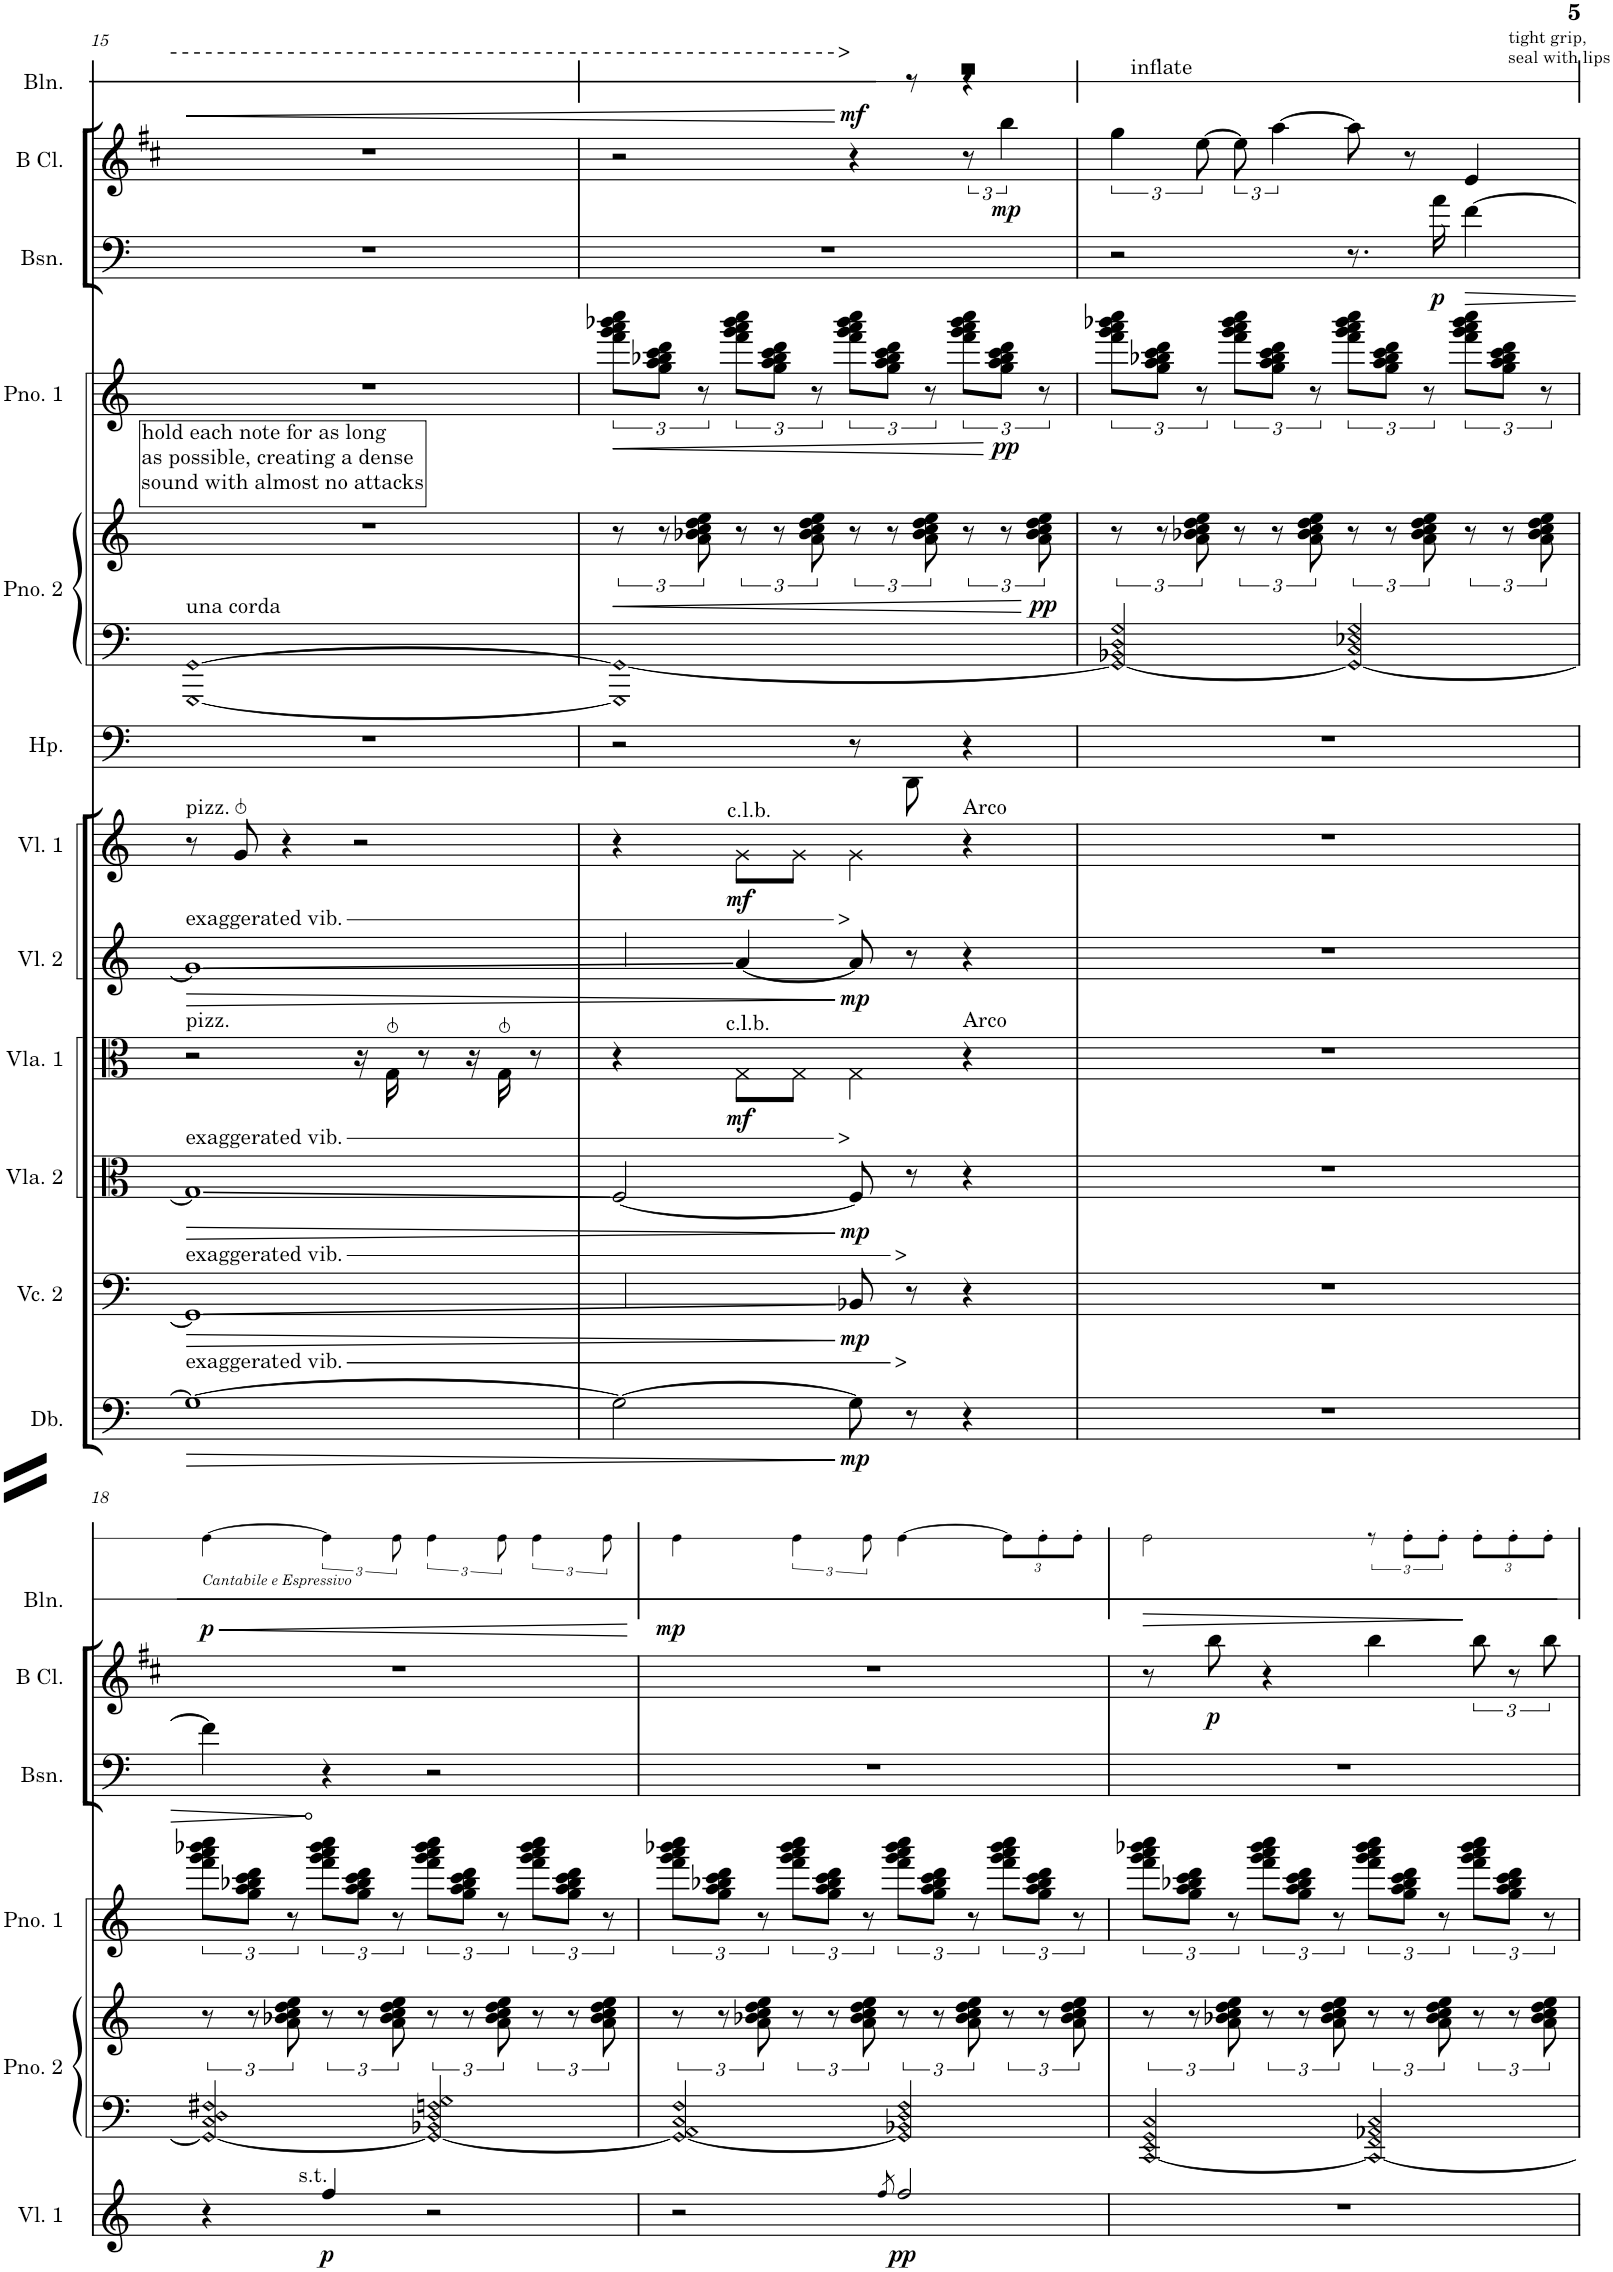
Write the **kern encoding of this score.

**kern	**dynam	**kern	**dynam	**kern	**dynam	**kern	**dynam	**kern	**dynam	**kern	**dynam	**kern	**kern	**kern	**dynam	**kern	**dynam	**kern	**dynam	**kern	**dynam	**kern	**dynam	**kern
*part14	*part14	*part13	*part13	*part12	*part12	*part11	*part11	*part10	*part10	*part9	*part9	*part8	*part7	*part6	*part6	*part5	*part5	*part4	*part4	*part3	*part3	*part2	*part2	*part1
*staff14	*staff14	*staff13	*staff13	*staff12	*staff12	*staff11	*staff11	*staff10	*staff10	*staff9	*staff9	*staff8	*staff7	*staff6	*staff6	*staff5	*staff5	*staff4	*staff4	*staff3	*staff3	*staff2	*staff2	*staff1
*I"Double Bass	*	*I"Violoncello 2	*	*I"Viola 2	*	*I"Viola 1	*	*I"Violin 2	*	*I"Violin 1	*	*I"Harp	*I"Piano 2	*I"Piano 2	*	*I"Piano 1	*	*I"Bassoon	*	*I"Clarinet in B	*	*I"Balloon	*	*I"atmen
*I'Db.	*	*I'Vc. 2	*	*I'Vla. 2	*	*I'Vla. 1	*	*I'Vl. 2	*	*I'Vl. 1	*	*I'Hp.	*I'Pno. 2	*I'Pno. 2	*	*I'Pno. 1	*	*I'Bsn.	*	*	*	*I'Bln.	*	*
!!LO:PB:g=z
*clefF4	*	*clefF4	*	*clefC3	*	*clefC3	*	*clefG2	*	*clefG2	*	*clefF4	*clefF4	*clefG2	*	*clefG2	*	*clefC3	*	*clefG2	*	*clefG2	*	*clefG2
*Trd7c12	*	*	*	*	*	*	*	*	*	*	*	*	*	*	*	*	*	*	*	*Trd1c2	*	*Trd-7c-12	*	*
*k[]	*	*k[]	*	*k[]	*	*k[]	*	*k[]	*	*k[]	*	*k[]	*k[]	*k[]	*	*k[]	*	*k[]	*	*k[f#c#]	*	*k[]	*	*k[]
*M4/4	*	*M4/4	*	*M4/4	*	*M4/4	*	*M4/4	*	*M4/4	*	*M4/4	*M4/4	*M4/4	*	*M4/4	*	*M4/4	*	*M4/4	*	*M4/4	*	*M4/4
=15	=15	=15	=15	=15	=15	=15	=15	=15	=15	=15	=15	=15	=15	=15	=15	=15	=15	=15	=15	=15	=15	=15	=15	=15
!	!	!	!	!	!	!	!	!	!	!	!	!	!	!LO:TX:a:t=hold each note for as long	!	!	!	!	!	!	!	!	!	!
!	!	!	!	!	!	!	!	!	!	!	!	!	!	!LO:TX:a:t=as possible, creating a dense	!	!	!	!	!	!	!	!	!	!
!	!	!	!	!	!	!	!	!	!	!	!	!	!	!LO:TX:a:t=sound with almost no attacks	!	!	!	!	!	!	!	!	!	!
!	!	!	!	!	!	!	!	!	!	!	!	!	!LO:TX:a:t=una corda	!	!	!	!	!	!	!	!	!	!	!
!	!	!	!	!	!	!	!	!	!	!LO:TX:a:t=pizz.	!	!	!	!	!	!	!	!	!	!	!	!	!	!
!	!	!	!	!	!	!	!	!LO:TX:a:t=exaggerated vib.	!	!	!	!	!	!	!	!	!	!	!	!	!	!	!	!
!	!	!	!	!	!	!LO:TX:a:t=pizz.	!	!	!	!	!	!	!	!	!	!	!	!	!	!	!	!	!	!
!	!	!	!	!LO:TX:a:t=exaggerated vib.	!	!	!	!	!	!	!	!	!	!	!	!	!	!	!	!	!	!	!	!
!	!	!LO:TX:a:t=exaggerated vib.	!	!	!	!	!	!	!	!	!	!	!	!	!	!	!	!	!	!	!	!	!	!
!LO:TX:a:t=exaggerated vib.	!	!	!	!	!	!	!	!	!	!	!	!	!	!	!	!	!	!	!	!	!	!	!	!
!	!LO:HP:b	!	!LO:HP:b	!	!LO:HP:b	!	!	!	!LO:HP:b	!	!	!	!LO:N:n=1:head=open	!	!	!	!	!	!	!	!	!	!	!
!	!	!	!	!	!	!	!	!	!	!	!	!	!LO:N:n=2:head=open	!	!	!	!	!	!	!	!	!	!LO:HP:b	!
1G_	>	1GG]	>	1G]	>	2r	.	1g]	>	8r	.	1r	[<1GGG [1GG	1r	.	1r	.	1r	.	1r	.	1ff	<	1r
.	.	.	.	.	.	.	.	.	.	8g/	.	.	.	.	.	.	.	.	.	.	.	.	.	.
.	.	.	.	.	.	.	.	.	.	4r	.	.	.	.	.	.	.	.	.	.	.	.	.	.
.	.	.	.	.	.	16r	.	.	.	2r	.	.	.	.	.	.	.	.	.	.	.	.	.	.
.	.	.	.	.	.	16G\	.	.	.	.	.	.	.	.	.	.	.	.	.	.	.	.	.	.
.	.	.	.	.	.	8r	.	.	.	.	.	.	.	.	.	.	.	.	.	.	.	.	.	.
.	.	.	.	.	.	16r	.	.	.	.	.	.	.	.	.	.	.	.	.	.	.	.	.	.
.	.	.	.	.	.	16G\	.	.	.	.	.	.	.	.	.	.	.	.	.	.	.	.	.	.
.	.	.	.	.	.	8r	.	.	.	.	.	.	.	.	.	.	.	.	.	.	.	.	.	.
=16-	=16-	=16-	=16-	=16-	=16-	=16-	=16-	=16-	=16-	=16-	=16-	=16-	=16-	=16-	=16-	=16-	=16-	=16-	=16-	=16-	=16-	=16-	=16-	=16-
!	!	!	!	!	!	!	!	!	!	!	!	!	!LO:N:n=1:head=open	!	!	!	!	!	!	!	!	!	!	!
!	!	!	!	!	!	!	!	!	!	!	!	!	!LO:N:n=2:head=open	!	!LO:HP:b	!	!LO:HP:b	!	!	!	!	!	!	!
2G\_	.	2AA/	.	[2F/	.	4r	.	4g/	.	4r	.	2r	1GGG] 1GG_	12r	<	12fff\ 12ggg\ 12aaa\ 12bbb-X\ 12cccc\L	<	1r	.	2r	.	2ff	.	1ryy
.	.	.	.	.	.	.	.	.	.	.	.	.	.	12r	.	12gg\ 12aa\ 12bb-X\ 12ccc\ 12ddd\J	.	.	.	.	.	.	.	.
.	.	.	.	.	.	.	.	.	.	.	.	.	.	12a\ 12b-X\ 12cc\ 12dd\ 12ee\	.	12r	.	.	.	.	.	.	.	.
!	!	!	!	!	!	!	!	!	!	!LO:TX:a:t=c.l.b.	!	!	!	!	!	!	!	!	!	!	!	!	!	!
!	!	!	!	!	!	!LO:TX:a:t=c.l.b.	!	!	!	!	!	!	!	!	!	!	!	!	!	!	!	!	!	!
!	!	!	!	!	!	!	!LO:DY:b	!	!	!	!LO:DY:b	!	!	!	!	!	!	!	!	!	!	!	!	!
.	.	.	.	.	.	8G\L	mf	[4a/	.	8g\L	mf	.	.	12r	.	12fff\ 12ggg\ 12aaa\ 12bbb-\ 12cccc\L	.	.	.	.	.	.	.	.
.	.	.	.	.	.	.	.	.	.	.	.	.	.	12r	.	12gg\ 12aa\ 12bb-\ 12ccc\ 12ddd\J	.	.	.	.	.	.	.	.
.	.	.	.	.	.	8G\J	.	.	.	8g\J	.	.	.	.	.	.	.	.	.	.	.	.	.	.
.	.	.	.	.	.	.	.	.	.	.	.	.	.	12a\ 12b-\ 12cc\ 12dd\ 12ee\	.	12r	.	.	.	.	.	.	.	.
!	!	!	!	!	!	!	!	!	!	!	!	!	!	!	!	!	!	!	!	!	!	!LO:TX:a:t=>	!	!
!	!	!	!	!	!	!	!	!LO:TX:a:t=>	!	!	!	!	!	!	!	!	!	!	!	!	!	!	!	!
!	!	!	!	!LO:TX:a:t=>	!	!	!	!	!	!	!	!	!	!	!	!	!	!	!	!	!	!	!	!
!	!LO:DY:n=1:b	!	!LO:DY:n=1:b	!	!LO:DY:n=1:b	!	!	!	!LO:DY:n=1:b	!	!	!	!	!	!	!	!	!	!	!	!	!	!LO:DY:n=1:b	!
8G\]	] mp	8BB-X/	] mp	8F/]	] mp	4G\	.	8a/]	] mp	4g\	.	8r	.	12r	.	12fff\ 12ggg\ 12aaa\ 12bbb-\ 12cccc\L	.	.	.	4r	.	8ff	[ mf	.
.	.	.	.	.	.	.	.	.	.	.	.	.	.	12r	.	12gg\ 12aa\ 12bb-\ 12ccc\ 12ddd\J	.	.	.	.	.	.	.	.
!	!	!LO:TX:a:t=>	!	!	!	!	!	!	!	!	!	!	!	!	!	!	!	!	!	!	!	!	!	!
!LO:TX:a:t=>	!	!	!	!	!	!	!	!	!	!	!	!	!	!	!	!	!	!	!	!	!	!	!	!
8r	.	8r	.	8r	.	.	.	8r	.	.	.	8DD\	.	.	.	.	.	.	.	.	.	8r	.	.
.	.	.	.	.	.	.	.	.	.	.	.	.	.	12a\ 12b-\ 12cc\ 12dd\ 12ee\	.	12r	.	.	.	.	.	.	.	.
!	!	!	!	!	!	!	!	!	!	!LO:TX:a:t=Arco	!	!	!	!	!	!	!	!	!	!	!	!	!	!
!	!	!	!	!	!	!LO:TX:a:t=Arco	!	!	!	!	!	!	!	!	!	!	!	!	!	!	!	!	!	!
4r	.	4r	.	4r	.	4r	.	4r	.	4r	.	4r	.	12r	.	12fff\ 12ggg\ 12aaa\ 12bbb-\ 12cccc\L	.	.	.	12r	.	4r	.	.
!	!	!	!	!	!	!	!	!	!	!	!	!	!	!	!	!	!LO:DY:n=1:b	!	!	!	!LO:DY:b	!	!	!
.	.	.	.	.	.	.	.	.	.	.	.	.	.	12r	.	12gg\ 12aa\ 12bb-\ 12ccc\ 12ddd\J	[ pp	.	.	6bb\	mp	.	.	.
!	!	!	!	!	!	!	!	!	!	!	!	!	!	!	!LO:DY:n=1:b	!	!	!	!	!	!	!	!	!
.	.	.	.	.	.	.	.	.	.	.	.	.	.	12a\ 12b-\ 12cc\ 12dd\ 12ee\	[ pp	12r	.	.	.	.	.	.	.	.
=17-	=17-	=17-	=17-	=17-	=17-	=17-	=17-	=17-	=17-	=17-	=17-	=17-	=17-	=17-	=17-	=17-	=17-	=17-	=17-	=17-	=17-	=17-	=17-	=17-
!	!	!	!	!	!	!	!	!	!	!	!	!	!	!	!	!	!	!	!	!	!	!LO:TX:a:t=inflate	!	!
!	!	!	!	!	!	!	!	!	!	!	!	!	!	!	!	!	!	!	!	!	!	!LO:TX:a:t=tight grip,	!	!
!	!	!	!	!	!	!	!	!	!	!	!	!	!	!	!	!	!	!	!	!	!	!LO:TX:a:t=seal with lips	!	!
!	!	!	!	!	!	!	!	!	!	!	!	!	!LO:N:n=1:head=open	!	!	!	!	!	!	!	!	!	!	!
!	!	!	!	!	!	!	!	!	!	!	!	!	!LO:N:n=2:head=open	!	!	!	!	!	!	!	!	!	!	!
!	!	!	!	!	!	!	!	!	!	!	!	!	!LO:N:n=3:head=open	!	!	!	!	!	!	!	!	!	!	!
!	!	!	!	!	!	!	!	!	!	!	!	!	!LO:N:n=4:head=open	!	!	!	!	!	!	!	!	!	!	!
1r	.	1r	.	1r	.	1r	.	1r	.	1r	.	1r	2GG/_ 2BB-X/ 2D/ 2G/	12r	.	12fff\ 12ggg\ 12aaa\ 12bbb-X\ 12cccc\L	.	2r	.	6gg\	.	1ryy	.	1r
.	.	.	.	.	.	.	.	.	.	.	.	.	.	12r	.	12gg\ 12aa\ 12bb-X\ 12ccc\ 12ddd\J	.	.	.	.	.	.	.	.
.	.	.	.	.	.	.	.	.	.	.	.	.	.	12a\ 12b-X\ 12cc\ 12dd\ 12ee\	.	12r	.	.	.	[12ee\	.	.	.	.
.	.	.	.	.	.	.	.	.	.	.	.	.	.	12r	.	12fff\ 12ggg\ 12aaa\ 12bbb-\ 12cccc\L	.	.	.	12ee\]	.	.	.	.
.	.	.	.	.	.	.	.	.	.	.	.	.	.	12r	.	12gg\ 12aa\ 12bb-\ 12ccc\ 12ddd\J	.	.	.	[6aa\	.	.	.	.
.	.	.	.	.	.	.	.	.	.	.	.	.	.	12a\ 12b-\ 12cc\ 12dd\ 12ee\	.	12r	.	.	.	.	.	.	.	.
!	!	!	!	!	!	!	!	!	!	!	!	!	!LO:N:n=1:head=diamond	!	!	!	!	!	!	!	!	!	!	!
!	!	!	!	!	!	!	!	!	!	!	!	!	!LO:N:n=2:head=diamond	!	!	!	!	!	!	!	!	!	!	!
!	!	!	!	!	!	!	!	!	!	!	!	!	!LO:N:n=3:head=diamond	!	!	!	!	!	!	!	!	!	!	!
!	!	!	!	!	!	!	!	!	!	!	!	!	!LO:N:n=4:head=diamond	!	!	!	!	!	!	!	!	!	!	!
.	.	.	.	.	.	.	.	.	.	.	.	.	2GG/_ 2C/ 2E-X/ 2G/	12r	.	12fff\ 12ggg\ 12aaa\ 12bbb-\ 12cccc\L	.	8.r	.	8aa\]	.	.	.	.
.	.	.	.	.	.	.	.	.	.	.	.	.	.	12r	.	12gg\ 12aa\ 12bb-\ 12ccc\ 12ddd\J	.	.	.	.	.	.	.	.
.	.	.	.	.	.	.	.	.	.	.	.	.	.	.	.	.	.	.	.	8r	.	.	.	.
.	.	.	.	.	.	.	.	.	.	.	.	.	.	12a\ 12b-\ 12cc\ 12dd\ 12ee\	.	12r	.	.	.	.	.	.	.	.
!	!	!	!	!	!	!	!	!	!	!	!	!	!	!	!	!	!	!	!LO:DY:b	!	!	!	!	!
.	.	.	.	.	.	.	.	.	.	.	.	.	.	.	.	.	.	16a\	p	.	.	.	.	.
!	!	!	!	!	!	!	!	!	!	!	!	!	!	!	!	!	!	!	!LO:HP:b	!	!	!	!	!
.	.	.	.	.	.	.	.	.	.	.	.	.	.	12r	.	12fff\ 12ggg\ 12aaa\ 12bbb-\ 12cccc\L	.	[4f\	>	4e/	.	.	.	.
.	.	.	.	.	.	.	.	.	.	.	.	.	.	12r	.	12gg\ 12aa\ 12bb-\ 12ccc\ 12ddd\J	.	.	.	.	.	.	.	.
.	.	.	.	.	.	.	.	.	.	.	.	.	.	12a\ 12b-\ 12cc\ 12dd\ 12ee\	.	12r	.	.	.	.	.	.	.	.
!!LO:LB:g=z
=18-	=18-	=18-	=18-	=18-	=18-	=18-	=18-	=18-	=18-	=18-	=18-	=18-	=18-	=18-	=18-	=18-	=18-	=18-	=18-	=18-	=18-	=18-	=18-	=18-
!	!	!	!	!	!	!	!	!	!	!	!	!	!	!	!	!	!	!	!	!	!	!	!	!LO:TX:b:i:t=Cantabile e Espressivo
!	!	!	!	!	!	!	!	!	!	!	!	!	!LO:N:n=1:head=diamond	!	!	!	!	!	!	!	!	!	!	!
!	!	!	!	!	!	!	!	!	!	!	!	!	!LO:N:n=2:head=diamond	!	!	!	!	!	!	!	!	!	!	!
!	!	!	!	!	!	!	!	!	!	!	!	!	!LO:N:n=3:head=diamond	!	!	!	!	!	!	!	!	!	!	!
!	!	!	!	!	!	!	!	!	!	!	!	!	!LO:N:n=4:head=diamond	!	!	!	!	!	!	!	!	!	!LO:HP:b	!
!	!	!	!	!	!	!	!	!	!	!	!	!	!	!	!	!	!	!	!	!	!	!	!LO:DY:n=1:b	!
1r	.	1r	.	1r	.	1r	.	1r	.	4r	.	1r	2GG/_ 2C/ 2D/ 2F#X/	12r	.	12fff\ 12ggg\ 12aaa\ 12bbb-X\ 12cccc\L	.	4f\]	.	1r	.	1ff	< p	[4ff\
.	.	.	.	.	.	.	.	.	.	.	.	.	.	12r	.	12gg\ 12aa\ 12bb-X\ 12ccc\ 12ddd\J	.	.	.	.	.	.	.	.
.	.	.	.	.	.	.	.	.	.	.	.	.	.	12a\ 12b-X\ 12cc\ 12dd\ 12ee\	.	12r	.	.	.	.	.	.	.	.
!	!	!	!	!	!	!	!	!	!	!LO:TX:a:t=s.t.	!	!	!	!	!	!	!	!	!	!	!	!	!	!
!	!	!	!	!	!	!	!	!	!	!	!LO:DY:b	!	!	!	!	!	!	!	!	!	!	!	!	!
.	.	.	.	.	.	.	.	.	.	4ff/	p	.	.	12r	.	12fff\ 12ggg\ 12aaa\ 12bbb-\ 12cccc\L	.	4r	]	.	.	.	.	6ff\]
.	.	.	.	.	.	.	.	.	.	.	.	.	.	12r	.	12gg\ 12aa\ 12bb-\ 12ccc\ 12ddd\J	.	.	.	.	.	.	.	.
.	.	.	.	.	.	.	.	.	.	.	.	.	.	12a\ 12b-\ 12cc\ 12dd\ 12ee\	.	12r	.	.	.	.	.	.	.	12ff\
!	!	!	!	!	!	!	!	!	!	!	!	!	!LO:N:n=1:head=diamond	!	!	!	!	!	!	!	!	!	!	!
!	!	!	!	!	!	!	!	!	!	!	!	!	!LO:N:n=2:head=diamond	!	!	!	!	!	!	!	!	!	!	!
!	!	!	!	!	!	!	!	!	!	!	!	!	!LO:N:n=3:head=diamond	!	!	!	!	!	!	!	!	!	!	!
!	!	!	!	!	!	!	!	!	!	!	!	!	!LO:N:n=4:head=diamond	!	!	!	!	!	!	!	!	!	!	!
!	!	!	!	!	!	!	!	!	!	!	!	!	!LO:N:n=5:head=diamond	!	!	!	!	!	!	!	!	!	!	!
.	.	.	.	.	.	.	.	.	.	2r	.	.	2GG/_ 2BB-X/ 2D/ 2Fn/ 2G/	12r	.	12fff\ 12ggg\ 12aaa\ 12bbb-\ 12cccc\L	.	2r	.	.	.	.	.	6ff\
.	.	.	.	.	.	.	.	.	.	.	.	.	.	12r	.	12gg\ 12aa\ 12bb-\ 12ccc\ 12ddd\J	.	.	.	.	.	.	.	.
.	.	.	.	.	.	.	.	.	.	.	.	.	.	12a\ 12b-\ 12cc\ 12dd\ 12ee\	.	12r	.	.	.	.	.	.	.	12ff\
.	.	.	.	.	.	.	.	.	.	.	.	.	.	12r	.	12fff\ 12ggg\ 12aaa\ 12bbb-\ 12cccc\L	.	.	.	.	.	.	.	6ff\
.	.	.	.	.	.	.	.	.	.	.	.	.	.	12r	.	12gg\ 12aa\ 12bb-\ 12ccc\ 12ddd\J	.	.	.	.	.	.	.	.
.	.	.	.	.	.	.	.	.	.	.	.	.	.	12a\ 12b-\ 12cc\ 12dd\ 12ee\	.	12r	.	.	.	.	.	.	.	12ff\
.	.	.	.	.	.	.	.	.	.	.	.	.	.	.	.	.	.	.	.	.	.	.	[	.
=19	=19	=19	=19	=19	=19	=19	=19	=19	=19	=19	=19	=19	=19	=19	=19	=19	=19	=19	=19	=19	=19	=19	=19	=19
!	!	!	!	!	!	!	!	!	!	!	!	!	!LO:N:n=1:head=diamond	!	!	!	!	!	!	!	!	!	!	!
!	!	!	!	!	!	!	!	!	!	!	!	!	!LO:N:n=2:head=diamond	!	!	!	!	!	!	!	!	!	!	!
!	!	!	!	!	!	!	!	!	!	!	!	!	!LO:N:n=3:head=diamond	!	!	!	!	!	!	!	!	!	!	!
!	!	!	!	!	!	!	!	!	!	!	!	!	!LO:N:n=4:head=diamond	!	!	!	!	!	!	!	!	!	!LO:DY:b	!
1r	.	1r	.	1r	.	1r	.	1r	.	2r	.	1r	2GG/_ 2AA/ 2C/ 2F/	12r	.	12fff\ 12ggg\ 12aaa\ 12bbb-X\ 12cccc\L	.	1r	.	1r	.	1ff	mp	4ff\
.	.	.	.	.	.	.	.	.	.	.	.	.	.	12r	.	12gg\ 12aa\ 12bb-X\ 12ccc\ 12ddd\J	.	.	.	.	.	.	.	.
.	.	.	.	.	.	.	.	.	.	.	.	.	.	12a\ 12b-X\ 12cc\ 12dd\ 12ee\	.	12r	.	.	.	.	.	.	.	.
.	.	.	.	.	.	.	.	.	.	.	.	.	.	12r	.	12fff\ 12ggg\ 12aaa\ 12bbb-\ 12cccc\L	.	.	.	.	.	.	.	6ff\
.	.	.	.	.	.	.	.	.	.	.	.	.	.	12r	.	12gg\ 12aa\ 12bb-\ 12ccc\ 12ddd\J	.	.	.	.	.	.	.	.
.	.	.	.	.	.	.	.	.	.	.	.	.	.	12a\ 12b-\ 12cc\ 12dd\ 12ee\	.	12r	.	.	.	.	.	.	.	12ff\
.	.	.	.	.	.	.	.	.	.	8qff/	.	.	.	.	.	.	.	.	.	.	.	.	.	.
!	!	!	!	!	!	!	!	!	!	!	!	!	!LO:N:n=1:head=diamond	!	!	!	!	!	!	!	!	!	!	!
!	!	!	!	!	!	!	!	!	!	!	!	!	!LO:N:n=2:head=diamond	!	!	!	!	!	!	!	!	!	!	!
!	!	!	!	!	!	!	!	!	!	!	!	!	!LO:N:n=3:head=diamond	!	!	!	!	!	!	!	!	!	!	!
!	!	!	!	!	!	!	!	!	!	!	!LO:DY:b	!	!LO:N:n=4:head=diamond	!	!	!	!	!	!	!	!	!	!	!
.	.	.	.	.	.	.	.	.	.	2ff/	pp	.	2GG/] 2BB-X/ 2D/ 2F/	12r	.	12fff\ 12ggg\ 12aaa\ 12bbb-\ 12cccc\L	.	.	.	.	.	.	.	[4ff\
.	.	.	.	.	.	.	.	.	.	.	.	.	.	12r	.	12gg\ 12aa\ 12bb-\ 12ccc\ 12ddd\J	.	.	.	.	.	.	.	.
.	.	.	.	.	.	.	.	.	.	.	.	.	.	12a\ 12b-\ 12cc\ 12dd\ 12ee\	.	12r	.	.	.	.	.	.	.	.
*	*	*	*	*	*	*	*	*	*	*	*	*	*	*	*	*	*	*	*	*	*	*	*	*Xbrackettup
.	.	.	.	.	.	.	.	.	.	.	.	.	.	12r	.	12fff\ 12ggg\ 12aaa\ 12bbb-\ 12cccc\L	.	.	.	.	.	.	.	12ff\L]
.	.	.	.	.	.	.	.	.	.	.	.	.	.	12r	.	12gg\ 12aa\ 12bb-\ 12ccc\ 12ddd\J	.	.	.	.	.	.	.	12ff'\
.	.	.	.	.	.	.	.	.	.	.	.	.	.	12a\ 12b-\ 12cc\ 12dd\ 12ee\	.	12r	.	.	.	.	.	.	.	12ff'\J
=20	=20	=20	=20	=20	=20	=20	=20	=20	=20	=20	=20	=20	=20	=20	=20	=20	=20	=20	=20	=20	=20	=20	=20	=20
!	!	!	!	!	!	!	!	!	!	!	!	!	!LO:N:n=1:head=diamond	!	!	!	!	!	!	!	!	!	!	!
!	!	!	!	!	!	!	!	!	!	!	!	!	!LO:N:n=2:head=diamond	!	!	!	!	!	!	!	!	!	!	!
!	!	!	!	!	!	!	!	!	!	!	!	!	!LO:N:n=3:head=diamond	!	!	!	!	!	!	!	!	!	!	!
!	!	!	!	!	!	!	!	!	!	!	!	!	!LO:N:n=4:head=diamond	!	!	!	!	!	!	!	!	!	!LO:HP:b	!
1r	.	1r	.	1r	.	1r	.	1r	.	1r	.	1r	[2CC/ 2EE/ 2GG/ 2C/	12r	.	12fff\ 12ggg\ 12aaa\ 12bbb-X\ 12cccc\L	.	1r	.	8r	.	2.ff	>	2ff\
.	.	.	.	.	.	.	.	.	.	.	.	.	.	12r	.	12gg\ 12aa\ 12bb-X\ 12ccc\ 12ddd\J	.	.	.	.	.	.	.	.
!	!	!	!	!	!	!	!	!	!	!	!	!	!	!	!	!	!	!	!	!	!LO:DY:b	!	!	!
.	.	.	.	.	.	.	.	.	.	.	.	.	.	.	.	.	.	.	.	8bb\	p	.	.	.
.	.	.	.	.	.	.	.	.	.	.	.	.	.	12a\ 12b-X\ 12cc\ 12dd\ 12ee\	.	12r	.	.	.	.	.	.	.	.
.	.	.	.	.	.	.	.	.	.	.	.	.	.	12r	.	12fff\ 12ggg\ 12aaa\ 12bbb-\ 12cccc\L	.	.	.	4r	.	.	.	.
.	.	.	.	.	.	.	.	.	.	.	.	.	.	12r	.	12gg\ 12aa\ 12bb-\ 12ccc\ 12ddd\J	.	.	.	.	.	.	.	.
.	.	.	.	.	.	.	.	.	.	.	.	.	.	12a\ 12b-\ 12cc\ 12dd\ 12ee\	.	12r	.	.	.	.	.	.	.	.
!	!	!	!	!	!	!	!	!	!	!	!	!	!LO:N:n=1:head=diamond	!	!	!	!	!	!	!	!	!	!	!
!	!	!	!	!	!	!	!	!	!	!	!	!	!LO:N:n=2:head=diamond	!	!	!	!	!	!	!	!	!	!	!
!	!	!	!	!	!	!	!	!	!	!	!	!	!LO:N:n=3:head=diamond	!	!	!	!	!	!	!	!	!	!	!
!	!	!	!	!	!	!	!	!	!	!	!	!	!LO:N:n=4:head=diamond	!	!	!	!	!	!	!	!	!	!	!
*	*	*	*	*	*	*	*	*	*	*	*	*	*	*	*	*	*	*	*	*	*	*	*	*brackettup
.	.	.	.	.	.	.	.	.	.	.	.	.	2CC/_ 2FF/ 2AA-X/ 2C/	12r	.	12fff\ 12ggg\ 12aaa\ 12bbb-\ 12cccc\L	.	.	.	4bb\	.	.	.	12r
.	.	.	.	.	.	.	.	.	.	.	.	.	.	12r	.	12gg\ 12aa\ 12bb-\ 12ccc\ 12ddd\J	.	.	.	.	.	.	.	12ff'\L
.	.	.	.	.	.	.	.	.	.	.	.	.	.	12a\ 12b-\ 12cc\ 12dd\ 12ee\	.	12r	.	.	.	.	.	.	.	12ff'\J
*	*	*	*	*	*	*	*	*	*	*	*	*	*	*	*	*	*	*	*	*	*	*	*	*Xbrackettup
.	.	.	.	.	.	.	.	.	.	.	.	.	.	12r	.	12fff\ 12ggg\ 12aaa\ 12bbb-\ 12cccc\L	.	.	.	12bb\	.	4ff	]	12ff'\L
.	.	.	.	.	.	.	.	.	.	.	.	.	.	12r	.	12gg\ 12aa\ 12bb-\ 12ccc\ 12ddd\J	.	.	.	12r	.	.	.	12ff'\
.	.	.	.	.	.	.	.	.	.	.	.	.	.	12a\ 12b-\ 12cc\ 12dd\ 12ee\	.	12r	.	.	.	12bb\	.	.	.	12ff'\J
=	=	=	=	=	=	=	=	=	=	=	=	=	=	=	=	=	=	=	=	=	=	=	=	=
*-	*-	*-	*-	*-	*-	*-	*-	*-	*-	*-	*-	*-	*-	*-	*-	*-	*-	*-	*-	*-	*-	*-	*-	*-
